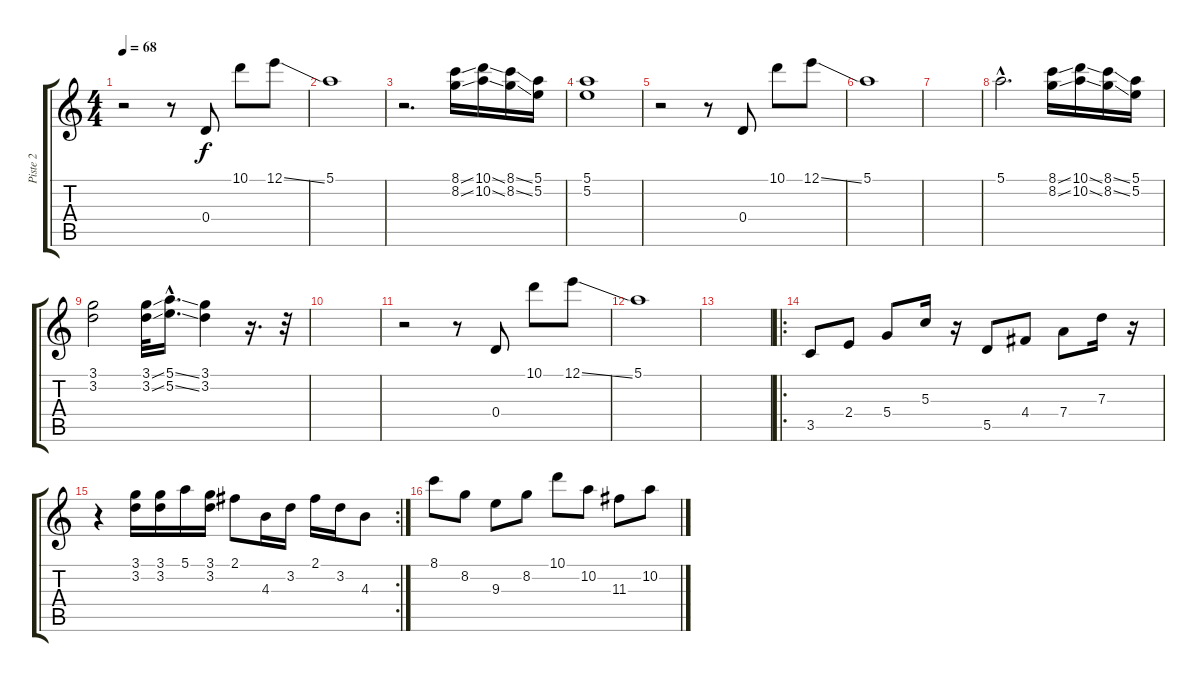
\track ("Piste 2" "Piste 2") {instrument electricguitarclean}
\staff {score tabs}
\tuning (E4 B3 G3 D3 A2 E2) {hide}
\ts (4 4)
\tempo 68
\clef g2
\ks c
r.2{dy f} r.8 0.4.8 10.1.8 12.1{ss}.8 |
5.1.1 |
r.2{d} (8.1{ss} 8.2{ss}).16 (10.1{ss} 10.2{ss}).16 (8.1{ss} 8.2{ss}).16 (5.1 5.2).16 |
(5.1 5.2).1 |
r.2 r.8 0.4.8 10.1.8 12.1{ss}.8 |
5.1.1 |
|
5.1{hac}.2{d} (8.1{ss} 8.2{ss}).16 (10.1{ss} 10.2{ss}).16 (8.1{ss} 8.2{ss}).16 (5.1 5.2).16 |
(3.1 3.2).2 (3.1{ss} 3.2{ss}).32 (5.1{ss hac} 5.2{ss hac}).16{d} (3.1 3.2).4 r.16{d} r.32 |
|
r.2 r.8 0.4.8 10.1.8 12.1{ss}.8 |
5.1.1 |
|
\ro
3.5.8 2.4.8 5.4.8 5.3.16 r.16 5.5.8 4.4.8 7.4.8 7.3.16 r.16 |
\rc 2
r.4 (3.1 3.2).16 (3.1 3.2).16 5.1.16 (3.1 3.2).16 2.1.8 4.3.16 3.2.16 2.1.16 3.2.16 4.3.8 |
8.1.8 8.2.8 9.3.8 8.2.8 10.1.8 10.2.8 11.3.8 10.2.8
